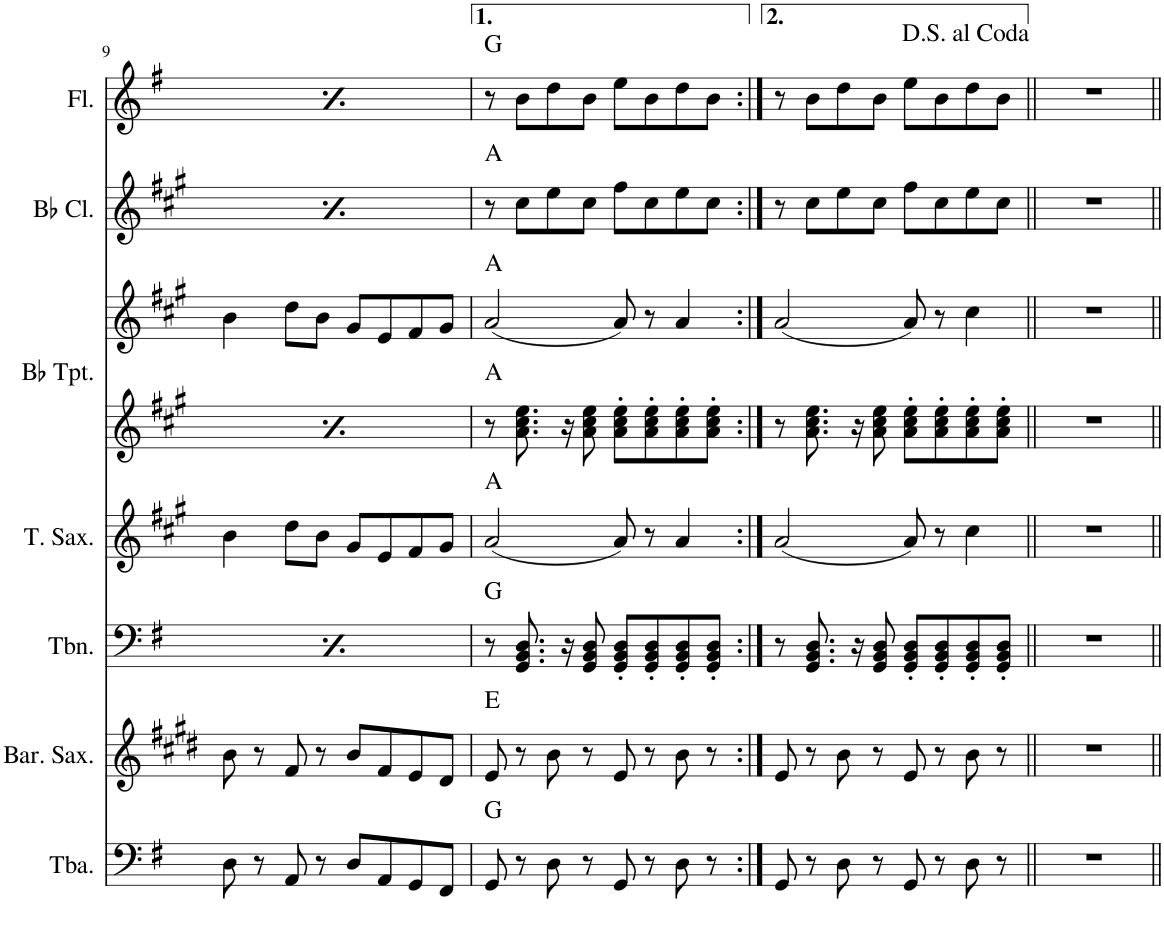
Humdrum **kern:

**kern	**harte	**kern	**harte	**kern	**harte	**kern	**harte	**kern	**kern	**harte	**kern	**harte	**kern	**harte	**kern	**harte	**kern	**harte	**kern	**harte	**kern	**harte	**kern	**harte
*part12	*part12	*part11	*part11	*part10	*part10	*part9	*part9	*part8	*part8	*part8	*part7	*part7	*part6	*part6	*part5	*part5	*part4	*part4	*part3	*part3	*part2	*part2	*part1	*part1
*staff13	*	*staff12	*	*staff11	*	*staff10	*	*staff9	*staff8	*	*staff7	*	*staff6	*	*staff5	*	*staff4	*	*staff3	*	*staff2	*	*staff1	*
*I"Tuba	*	*I"Baritone Saxophone	*	*I"Trombone	*	*I"Tenor Saxophone	*	*I"Bb Trumpet	*	*	*I"Bb Clarinet	*	*I"Flute	*	*I"Bass	*	*I"Baritone	*	*I"Tenor	*	*I"Alto	*	*I"Soprano	*
*I'Tba.	*	*I'Bar. Sax.	*	*I'Tbn.	*	*I'T. Sax.	*	*I'Bb Tpt.	*	*	*I'Bb Cl.	*	*I'Fl.	*	*I'B.	*	*I'Bar.	*	*I'T.	*	*I'A.	*	*I'S.	*
!!LO:PB:g=z
*clefF4	*	*clefG2	*	*clefF4	*	*clefG2	*	*clefG2	*clefG2	*	*clefG2	*	*clefG2	*	*clefF4	*	*clefF4	*	*clefGv2	*	*clefG2	*	*clefG2	*
*	*	*Trd12c21	*	*	*	*Trd8c14	*	*Trd1c2	*Trd1c2	*	*Trd1c2	*	*	*	*	*	*	*	*	*	*	*	*	*
*k[f#]	*	*k[f#c#g#d#]	*	*k[f#]	*	*k[f#c#g#]	*	*k[f#c#g#]	*k[f#c#g#]	*	*k[f#c#g#]	*	*k[f#]	*	*k[f#]	*	*k[f#]	*	*k[f#]	*	*k[f#]	*	*k[f#]	*
*M4/4	*	*M4/4	*	*M4/4	*	*M4/4	*	*M4/4	*M4/4	*	*M4/4	*	*M4/4	*	*M4/4	*	*M4/4	*	*M4/4	*	*M4/4	*	*M4/4	*
*met(c)	*	*met(c)	*	*met(c)	*	*met(c)	*	*met(c)	*met(c)	*	*met(c)	*	*met(c)	*	*met(c)	*	*met(c)	*	*met(c)	*	*met(c)	*	*met(c)	*
=9	=9	=9	=9	=9	=9	=9	=9	=9	=9	=9	=9	=9	=9	=9	=9	=9	=9	=9	=9	=9	=9	=9	=9	=9
8D\	.	8b\	.	8r	D:maj	4b\	.	8r	4b\	E:maj	8r	E:maj	8r	D:maj	8D	.	8r	D:maj	8r	D:maj	4a	.	8r	D:maj
8r	.	8r	.	8.FF#/ 8.AA/ 8.D/	.	.	.	8.g#\ 8.b\ 8.ee\	.	.	8b\L	.	8a\L	.	8r	.	8.F# 8.A 8.d	.	8.F# 8.A 8.d	.	.	.	8a	.
8AA/	.	8f#/	.	.	.	8dd\L	.	.	8dd\L	.	8dd\	.	8cc\	.	8AA	.	.	.	.	.	8cc\L	.	8cc\L	.
.	.	.	.	16r	.	.	.	16r	.	.	.	.	.	.	.	.	16r	.	16r	.	.	.	.	.
8r	.	8r	.	8FF#/ 8AA/ 8D/	.	8b\J	.	8g#\ 8b\ 8ee\	8b\J	.	8b\J	.	8a\J	.	8r	.	8F# 8A 8d	.	8F# 8A 8d	.	8a\J	.	8a\J	.
8D/L	.	8b/L	.	8r	.	8g#/L	.	8r	8g#/L	.	8ee\L	.	8dd\L	.	8D/L	.	8r	.	8r	.	8f#/L	.	8dd\L	.
8AA/	.	8f#/	.	8FF#/ 8AA/ 8D/	.	8e/	.	8g#\ 8b\ 8ee\	8e/	.	8b\	.	8a\	.	8AA/J	.	8F# 8A 8d	.	8F# 8A 8d	.	8d/J	.	8a\J	.
8GG/	.	8e/	.	8r	.	8f#/	.	8r	8f#/	.	8dd\	.	8cc\	.	8GG/L	.	8r	.	8r	.	8e/L	.	8cc\L	.
8FF#/J	.	8d#/J	.	8FF#/ 8AA/ 8D/	.	8g#/J	.	8g#\ 8b\ 8ee\	8g#/J	.	8b\J	.	8a\J	.	8FF#/J	.	8F# 8A 8d	.	8F# 8A 8d	.	8f#/J	.	8a\J	.
=10	=10	=10	=10	=10	=10	=10	=10	=10	=10	=10	=10	=10	=10	=10	=10	=10	=10	=10	=10	=10	=10	=10	=10	=10
8GG/	G:maj	8e/	E:maj	8r	G:maj	(2a/	A:maj	8r	(2a/	A:maj A:maj	8r	A:maj	8r	G:maj	8GG	G:maj	8r	G:maj	8r	G:maj	(2g	G:maj	8r	G:maj
8r	.	8r	.	8.GG/ 8.BB/ 8.D/	.	.	.	8.a\ 8.cc#\ 8.ee\	.	.	8cc#\L	.	8b\L	.	8r	.	8.G 8.B 8.d	.	8.G 8.B 8.d	.	.	.	8b	.
8D\	.	8b\	.	.	.	.	.	.	.	.	8ee\	.	8dd\	.	8D	.	.	.	.	.	.	.	8dd\L	.
.	.	.	.	16r	.	.	.	16r	.	.	.	.	.	.	.	.	16r	.	16r	.	.	.	.	.
8r	.	8r	.	8GG/ 8BB/ 8D/	.	.	.	8a\ 8cc#\ 8ee\	.	.	8cc#\J	.	8b\J	.	8r	.	8G 8B 8d	.	8G 8B 8d	.	.	.	8b\J	.
8GG/	.	8e/	.	8GG/' 8BB/' 8D/'L	.	8a/)	.	8a\' 8cc#\' 8ee\'L	8a/)	.	8ff#\L	.	8ee\L	.	8GG	.	8G'\ 8B'\ 8d'\L	.	8G'\ 8B'\ 8d'\L	.	8g)	.	8ee\L	.
8r	.	8r	.	8GG/' 8BB/' 8D/'	.	8r	.	8a\' 8cc#\' 8ee\'	8r	.	8cc#\	.	8b\	.	8r	.	8G'\ 8B'\ 8d'\J	.	8G'\ 8B'\ 8d'\J	.	8r	.	8b\J	.
8D\	.	8b\	.	8GG/' 8BB/' 8D/'	.	4a/	.	8a\' 8cc#\' 8ee\'	4a/	.	8ee\	.	8dd\	.	8D	.	8G'\ 8B'\ 8d'\L	.	8G'\ 8B'\ 8d'\L	.	4g	.	8dd\L	.
8r	.	8r	.	8GG/' 8BB/' 8D/'J	.	.	.	8a\' 8cc#\' 8ee\'J	.	.	8cc#\J	.	8b\J	.	8r	.	8G'\ 8B'\ 8d'\J	.	8G'\ 8B'\ 8d'\J	.	.	.	8b\J	.
=11:|!	=11:|!	=11:|!	=11:|!	=11:|!	=11:|!	=11:|!	=11:|!	=11:|!	=11:|!	=11:|!	=11:|!	=11:|!	=11:|!	=11:|!	=11:|!	=11:|!	=11:|!	=11:|!	=11:|!	=11:|!	=11:|!	=11:|!	=11:|!	=11:|!
8GG/	.	8e/	.	8r	.	(2a/	.	8r	(2a/	.	8r	.	8r	.	8GG	.	8r	.	8r	.	(2g	.	8r	.
8r	.	8r	.	8.GG/ 8.BB/ 8.D/	.	.	.	8.a\ 8.cc#\ 8.ee\	.	.	8cc#\L	.	8b\L	.	8r	.	8.G 8.B 8.d	.	8.G 8.B 8.d	.	.	.	8b	.
8D\	.	8b\	.	.	.	.	.	.	.	.	8ee\	.	8dd\	.	8D	.	.	.	.	.	.	.	8dd\L	.
.	.	.	.	16r	.	.	.	16r	.	.	.	.	.	.	.	.	16r	.	16r	.	.	.	.	.
8r	.	8r	.	8GG/ 8BB/ 8D/	.	.	.	8a\ 8cc#\ 8ee\	.	.	8cc#\J	.	8b\J	.	8r	.	8G 8B 8d	.	8G 8B 8d	.	.	.	8b\J	.
8GG/	.	8e/	.	8GG/' 8BB/' 8D/'L	.	8a/)	.	8a\' 8cc#\' 8ee\'L	8a/)	.	8ff#\L	.	8ee\L	.	8GG	.	8G'\ 8B'\ 8d'\L	.	8G'\ 8B'\ 8d'\L	.	8g)	.	8ee\L	.
8r	.	8r	.	8GG/' 8BB/' 8D/'	.	8r	.	8a\' 8cc#\' 8ee\'	8r	.	8cc#\	.	8b\	.	8r	.	8G'\ 8B'\ 8d'\J	.	8G'\ 8B'\ 8d'\J	.	8r	.	8b\J	.
8D\	.	8b\	.	8GG/' 8BB/' 8D/'	.	4cc#\	.	8a\' 8cc#\' 8ee\'	4cc#\	.	8ee\	.	8dd\	.	8D	.	8G'\ 8B'\ 8d'\L	.	8G'\ 8B'\ 8d'\L	.	4b	.	8dd\L	.
8r	.	8r	.	8GG/' 8BB/' 8D/'J	.	.	.	8a\' 8cc#\' 8ee\'J	.	.	8cc#\J	.	8b\J	.	8r	.	8G'\ 8B'\ 8d'\J	.	8G'\ 8B'\ 8d'\J	.	.	.	8b\J	.
=12	=12	=12	=12	=12	=12	=12	=12	=12	=12	=12	=12	=12	=12	=12	=12	=12	=12	=12	=12	=12	=12	=12	=12	=12
1r	.	1r	.	1r	.	1r	.	1r	1r	.	1r	.	1r	.	1r	.	1r	.	1r	.	1r	.	1r	.
=	=	=	=	=	=	=	=	=	=	=	=	=	=	=	=	=	=	=	=	=	=	=	=	=
*-	*-	*-	*-	*-	*-	*-	*-	*-	*-	*-	*-	*-	*-	*-	*-	*-	*-	*-	*-	*-	*-	*-	*-	*-
